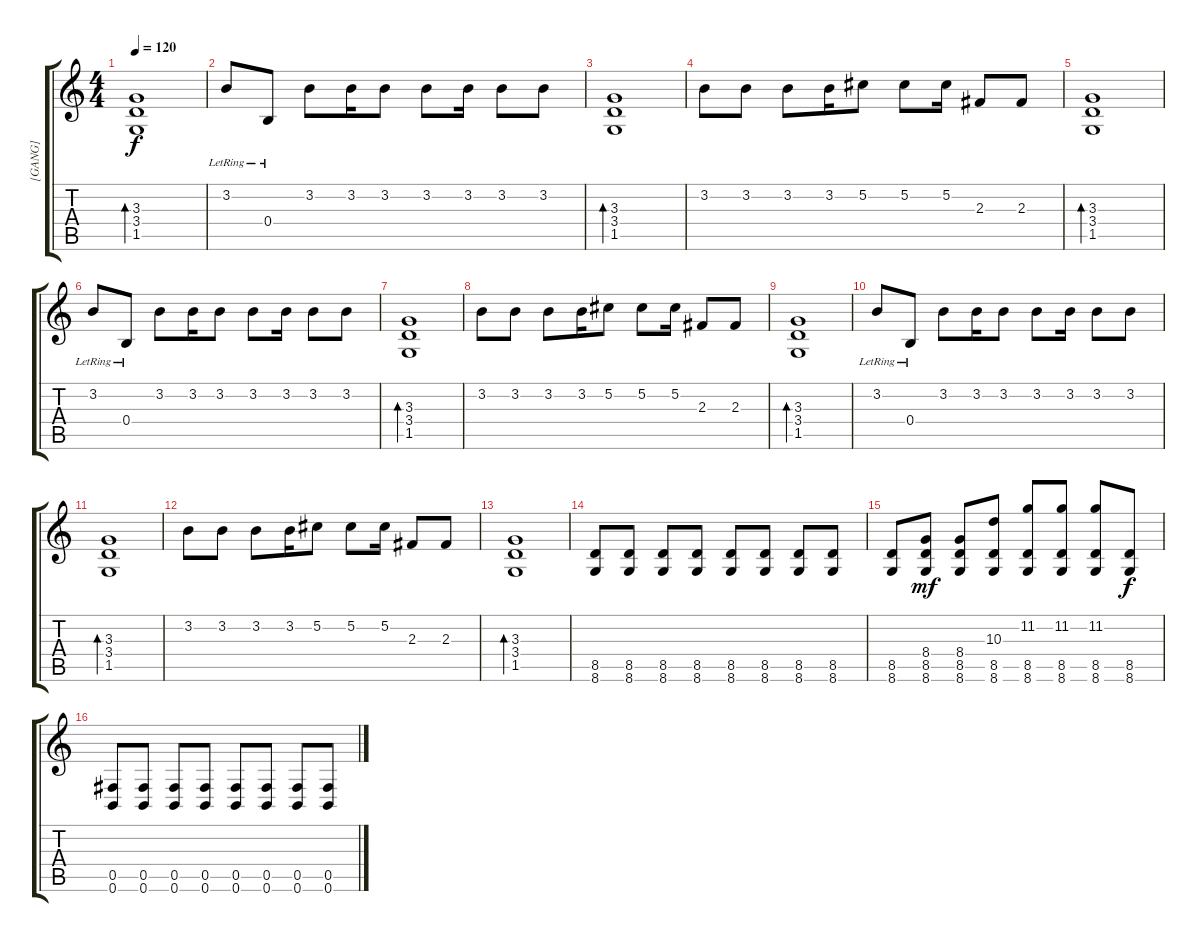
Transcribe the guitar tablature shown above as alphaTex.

\track ("[GANG]" "[GANG]") {instrument distortionguitar}
\staff {score tabs}
\tuning (Db4 Ab3 E3 B2 Gb2 B1) {hide}
\ts (4 4)
\tempo 120
\clef g2
\ks c
(3.3 3.4 1.5).1{bd 120 dy f} |
3.2{lr}.8 0.4{lr}.8 3.2.8 3.2.16 3.2.8 3.2.8 3.2.16 3.2.8 3.2.8 |
(3.3 3.4 1.5).1{bd 120} |
3.2.8 3.2.8 3.2.8 3.2.16 5.2.8 5.2.8 5.2.16 2.3.8 2.3.8 |
(3.3 3.4 1.5).1{bd 120} |
3.2{lr}.8 0.4{lr}.8 3.2.8 3.2.16 3.2.8 3.2.8 3.2.16 3.2.8 3.2.8 |
(3.3 3.4 1.5).1{bd 120} |
3.2.8 3.2.8 3.2.8 3.2.16 5.2.8 5.2.8 5.2.16 2.3.8 2.3.8 |
(3.3 3.4 1.5).1{bd 120} |
3.2{lr}.8 0.4{lr}.8 3.2.8 3.2.16 3.2.8 3.2.8 3.2.16 3.2.8 3.2.8 |
(3.3 3.4 1.5).1{bd 120} |
3.2.8 3.2.8 3.2.8 3.2.16 5.2.8 5.2.8 5.2.16 2.3.8 2.3.8 |
(3.3 3.4 1.5).1{bd 120} |
(8.5 8.6).8{instrument distortionguitar} (8.5 8.6).8 (8.5 8.6).8 (8.5 8.6).8 (8.5 8.6).8 (8.5 8.6).8 (8.5 8.6).8 (8.5 8.6).8 |
(8.5 8.6).8 (8.4 8.5 8.6).8{dy mf} (8.4 8.5 8.6).8 (10.3 8.5 8.6).8 (11.2 8.5 8.6).8 (11.2 8.5 8.6).8 (11.2 8.5 8.6).8 (8.5 8.6).8{dy f} |
(0.5 0.6).8 (0.5 0.6).8 (0.5 0.6).8 (0.5 0.6).8 (0.5 0.6).8 (0.5 0.6).8 (0.5 0.6).8 (0.5 0.6).8
